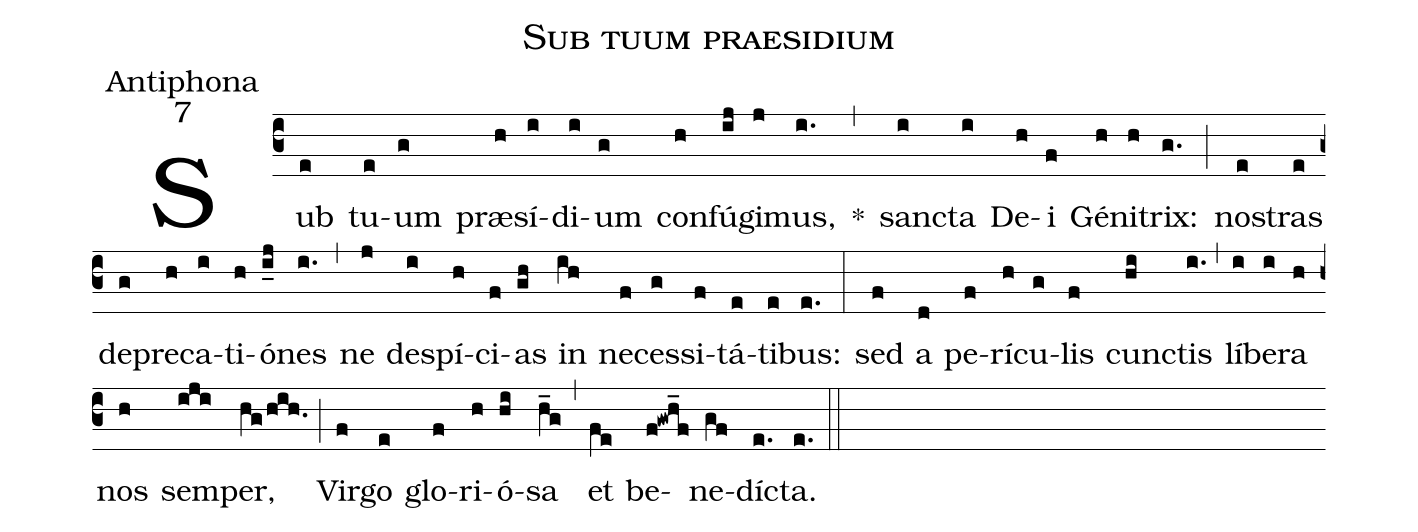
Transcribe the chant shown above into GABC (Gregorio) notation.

name:Sub tuum praesidium;
office-part:Antiphona;
mode:7;
%%
(c3) Sub(e) tu(e)um(g) præ(h)sí(i)di(i)um(g) con(h)fú(ij)gi(j)mus,(i.) *(,) san(i)cta(i) De(h)i(f) Gé(h)ni(h)trix:(g.) (;) no(e)stras(e) de(g)pre(h)ca(i)ti(h)ó(i_j)nes(i.) (,) ne(j) de(i)spí(h)ci(f)as(gh) in(ih) ne(f)ces(g)si(f)tá(e)ti(e)bus:(e.) (:) sed(f) a(d) pe(f)rí(h)cu(g)lis(f) cun(hi)ctis(i.) (,) lí(i)be(i)ra(h) nos(h) sem(iji)per,(hg/hih.) (;) Vir(f)go(e) glo(f)ri(h)ó(hi)sa(h_g) (,) et(fe) be(f!gwh_f)ne(gf)dí(e.)cta.(e.) (::)
